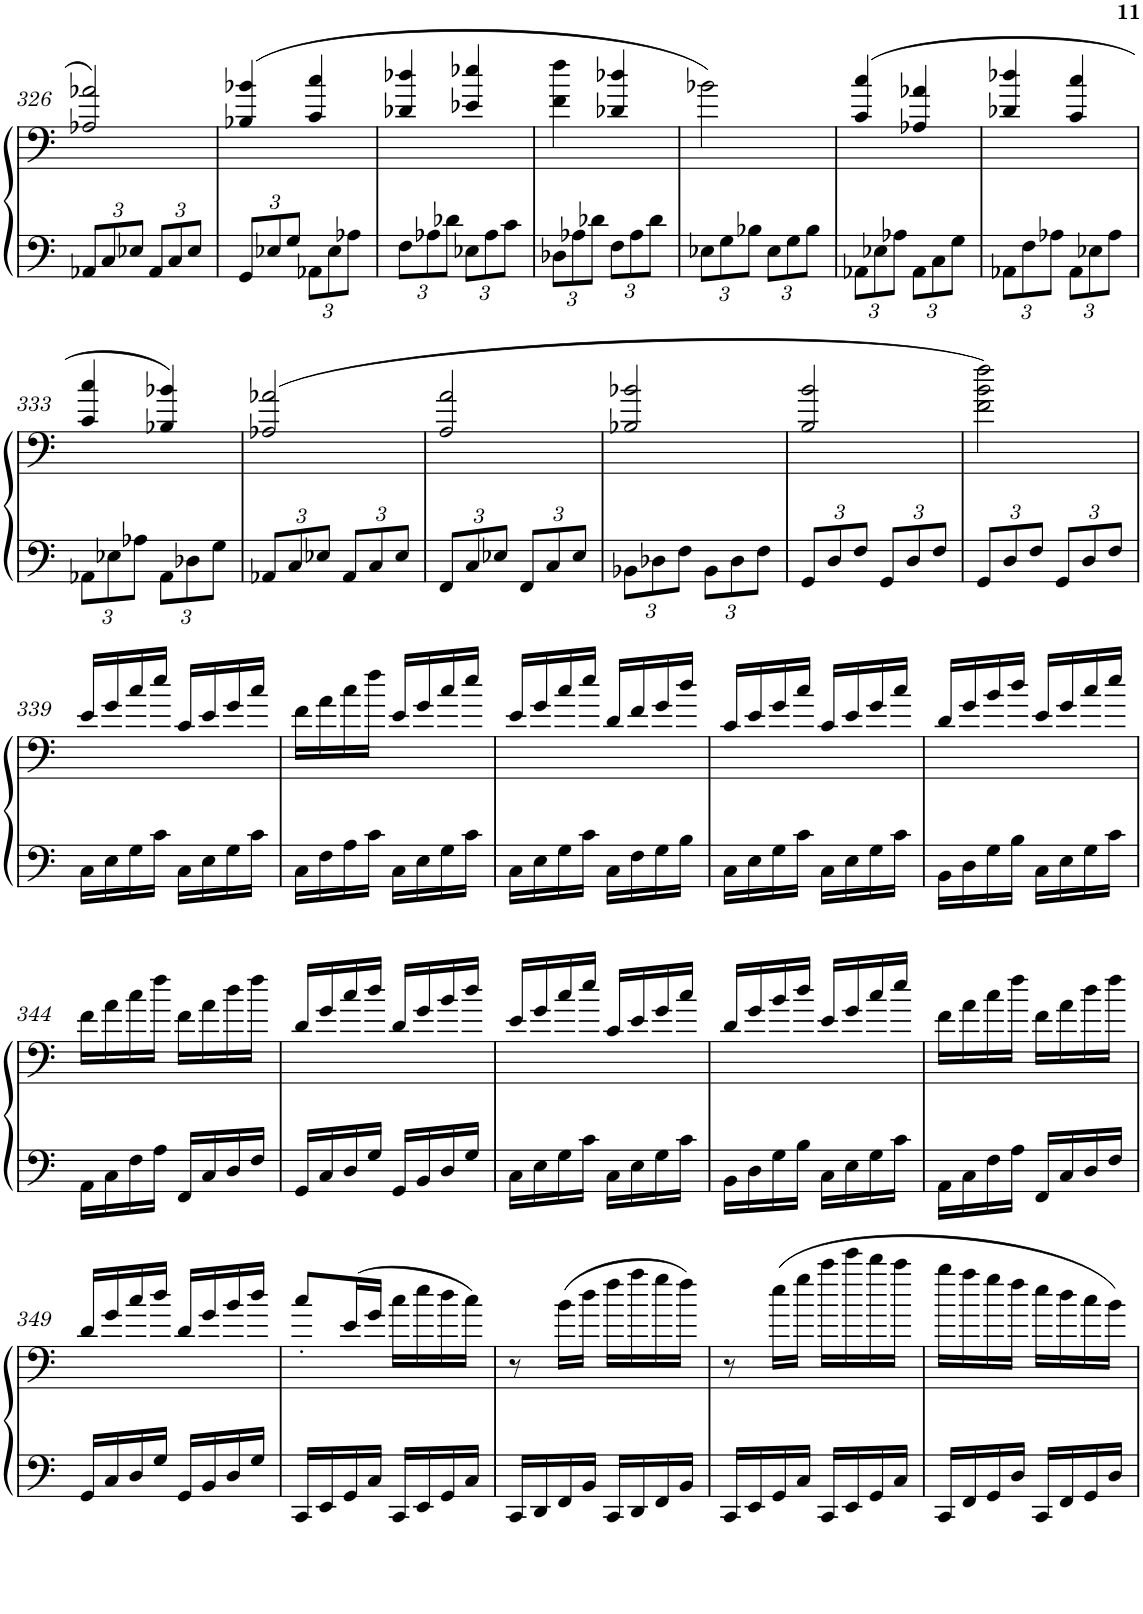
**kern	**kern
*part1	*part1
*staff2	*staff1
*I"Piano	*
*I'Pno.	*
!!LO:PB:g=z
*clefF4	*clefF4
*k[]	*k[]
*M2/4	*M2/4
*Xbrackettup	*
=326	=326
12AA-X/L	2A-X/ 2a-X/
12C/	.
12E-X/J	.
12AA-/L	.
12C/	.
12E-/J	.
=327	=327
12GG/L	(>4B-X/ 4b-X/
12E-X/	.
12G/J	.
12AA-X\L	4c/ 4cc/
12E-\	.
12A-X\J	.
=328	=328
12F\L	4d-X/ 4dd-X/
12A-X\	.
12d-X\J	.
12E-X\L	4e-X/ 4ee-X/
12A-\	.
12c\J	.
=329	=329
12D-X\L	4f\ 4ff\
12A-X\	.
12d-X\J	.
12F\L	4d-X/ 4dd-X/
12A-\	.
12d-\J	.
=330	=330
12E-X\L	2b-X\)
12G\	.
12B-X\J	.
12E-\L	.
12G\	.
12B-\J	.
=331	=331
12AA-X\L	(>4c/ 4cc/
12E-X\	.
12A-X\J	.
12AA-\L	4A-X/ 4a-X/
12C\	.
12G\J	.
=332	=332
12AA-X\L	4d-X/ 4dd-X/
12F\	.
12A-X\J	.
12AA-\L	4c/ 4cc/
12E-X\	.
12A-\J	.
!!LO:LB:g=z
=333	=333
12AA-X\L	4c/ 4cc/
12E-X\	.
12A-X\J	.
12AA-\L	4B-X/ 4b-X/)
12D-X\	.
12G\J	.
=334	=334
12AA-X/L	(>2A-X/ 2a-X/
12C/	.
12E-X/J	.
12AA-/L	.
12C/	.
12E-/J	.
=335	=335
12FF/L	2A/ 2a/
12C/	.
12E-X/J	.
12FF/L	.
12C/	.
12E-/J	.
=336	=336
12BB-X\L	2B-X/ 2b-X/
12D-X\	.
12F\J	.
12BB-\L	.
12D-\	.
12F\J	.
=337	=337
12GG/L	2B/ 2b/
12D/	.
12F/J	.
12GG/L	.
12D/	.
12F/J	.
=338	=338
12GG/L	2f\ 2b\ 2ff\)
12D/	.
12F/J	.
12GG/L	.
12D/	.
12F/J	.
!!LO:LB:g=z
=339	=339
16C\LL	16e/LL
16E\	16g/
16G\	16cc/
16c\JJ	16ee/JJ
16C\LL	16c/LL
16E\	16e/
16G\	16g/
16c\JJ	16cc/JJ
=340	=340
16C\LL	16f\LL
16F\	16a\
16A\	16cc\
16c\JJ	16ff\JJ
16C\LL	16e/LL
16E\	16g/
16G\	16cc/
16c\JJ	16ee/JJ
=341	=341
16C\LL	16e/LL
16E\	16g/
16G\	16cc/
16c\JJ	16ee/JJ
16C\LL	16d/LL
16F\	16f/
16G\	16g/
16B\JJ	16dd/JJ
=342	=342
16C\LL	16c/LL
16E\	16e/
16G\	16g/
16c\JJ	16cc/JJ
16C\LL	16c/LL
16E\	16e/
16G\	16g/
16c\JJ	16cc/JJ
=343	=343
16BB\LL	16d/LL
16D\	16g/
16G\	16b/
16B\JJ	16dd/JJ
16C\LL	16e/LL
16E\	16g/
16G\	16cc/
16c\JJ	16ee/JJ
!!LO:LB:g=z
=344	=344
16AA\LL	16f\LL
16C\	16a\
16F\	16cc\
16A\JJ	16ff\JJ
16FF/LL	16f\LL
16C/	16a\
16D/	16dd\
16F/JJ	16ff\JJ
=345	=345
16GG/LL	16d/LL
16C/	16g/
16D/	16cc/
16G/JJ	16dd/JJ
16GG/LL	16d/LL
16BB/	16g/
16D/	16b/
16G/JJ	16dd/JJ
=346	=346
16C\LL	16e/LL
16E\	16g/
16G\	16cc/
16c\JJ	16ee/JJ
16C\LL	16c/LL
16E\	16e/
16G\	16g/
16c\JJ	16cc/JJ
=347	=347
16BB\LL	16d/LL
16D\	16g/
16G\	16b/
16B\JJ	16dd/JJ
16C\LL	16e/LL
16E\	16g/
16G\	16cc/
16c\JJ	16ee/JJ
=348	=348
16AA\LL	16f\LL
16C\	16a\
16F\	16cc\
16A\JJ	16ff\JJ
16FF/LL	16f\LL
16C/	16a\
16D/	16dd\
16F/JJ	16ff\JJ
!!LO:LB:g=z
=349	=349
16GG/LL	16d/LL
16C/	16g/
16D/	16cc/
16G/JJ	16dd/JJ
16GG/LL	16d/LL
16BB/	16g/
16D/	16b/
16G/JJ	16dd/JJ
=350	=350
16CC/LL	8cc'/L
16EE/	.
16GG/	(>16e/L
16C/JJ	16g/JJ
16CC/LL	16cc\LL
16EE/	16ee\
16GG/	16dd\
16C/JJ	16cc\JJ)
=351	=351
16CC/LL	8r
16DD/	.
16FF/	(>16b\LL
16BB/JJ	16dd\JJ
16CC/LL	16ff\LL
16DD/	16aa\
16FF/	16gg\
16BB/JJ	16ff\JJ)
=352	=352
16CC/LL	8r
16EE/	.
16GG/	(>16ee\LL
16C/JJ	16gg\JJ
16CC/LL	16ccc\LL
16EE/	16eee\
16GG/	16ddd\
16C/JJ	16ccc\JJ
=353	=353
16CC/LL	16bb\LL
16FF/	16aa\
16GG/	16gg\
16D/JJ	16ff\JJ
16CC/LL	16ee\LL
16FF/	16dd\
16GG/	16cc\
16D/JJ	16b\JJ)
=	=
*-	*-
